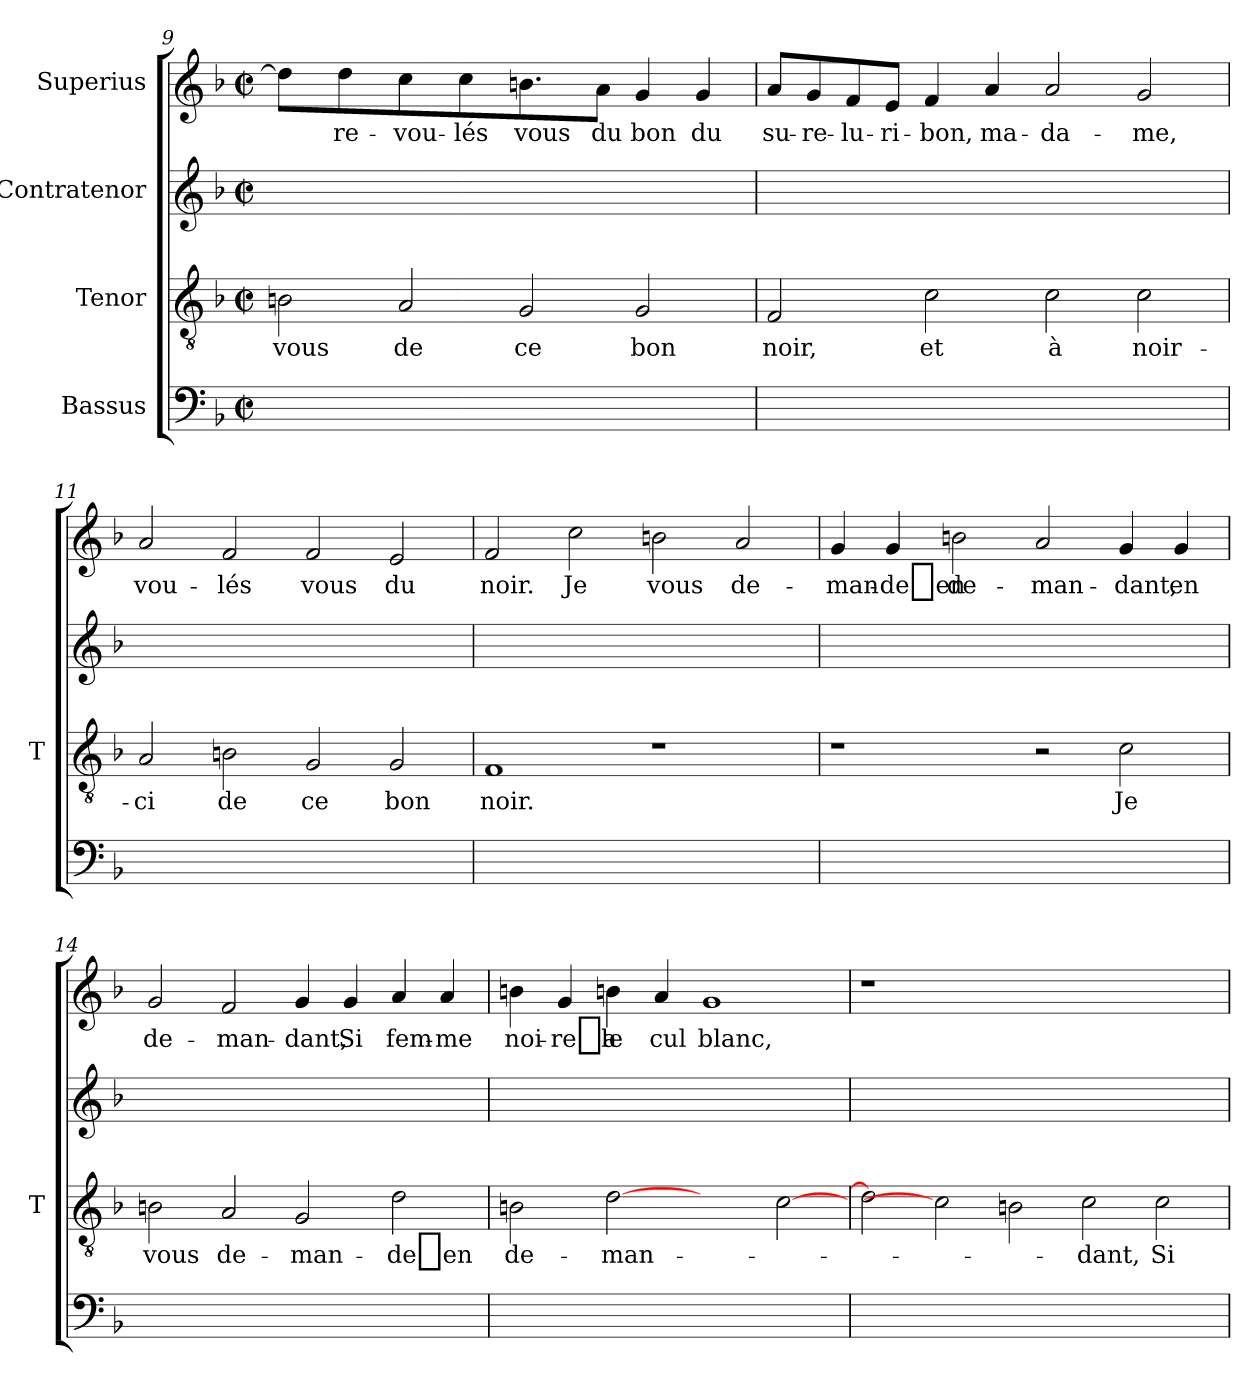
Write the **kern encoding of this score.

**kern	**kern	**text	**kern	**kern	**text
*part4	*part3	*part3	*part2	*part1	*part1
*staff4	*staff3	*staff3	*staff2	*staff1	*staff1
*I"Bassus	*I"Tenor	*	*I"Contratenor	*I"Superius	*
*	*I'T	*	*	*	*
*clefF4	*clefGv2	*	*clefG2	*clefG2	*
*k[b-]	*k[b-]	*	*k[b-]	*k[b-]	*
*F:	*F:	*	*F:	*F:	*
*M2/2	*M2/2	*	*M2/2	*M2/2	*
*met(c|)	*met(c|)	*	*met(c|)	*met(c|)	*
=9	=9	=9	=9	=9	=9
1ryy	2Bn	-vous	1ryy	4dd]	.
.	.	.	.	4dd	re-
.	2A	-de	.	4cc	vou-
.	.	.	.	4cc	-lés
1ryy	2G	-ce	1ryy	4.bn	-vous
.	.	.	.	8aJ	-du
.	2G	-bon	.	4g	-bon
.	.	.	.	4g	-du
=10	=10	=10	=10	=10	=10
1ryy	2F	-noir,	1ryy	8a	su-
.	.	.	.	8g	re-
.	.	.	.	8f	lu-
.	.	.	.	8eJ	ri-
.	2c	-et	.	4f	-bon,
.	.	.	.	4a	ma-
1ryy	2c	-à	1ryy	2a	da-
.	2c	noir-	.	2g	-me,
=11	=11	=11	=11	=11	=11
1ryy	2A	-ci	1ryy	2a	vou-
.	2Bn	-de	.	2f	-lés
1ryy	2G	-ce	1ryy	2f	-vous
.	2G	-bon	.	2e	-du
!!LO:PB:g=z
=12	=12	=12	=12	=12	=12
1ryy	1F	-noir.	1ryy	2f	-noir.
.	.	.	.	2cc	-Je
1ryy	1r	.	1ryy	2bn	-vous
.	.	.	.	2a	de-
=13	=13	=13	=13	=13	=13
1ryy	1r	.	1ryy	4g	man-
.	.	.	.	4g	-de_en
.	.	.	.	2bn	de-
1ryy	2r	.	1ryy	2a	man-
.	2c	-Je	.	4g	-dant,
.	.	.	.	4g	-en
=14	=14	=14	=14	=14	=14
1ryy	2Bn	-vous	1ryy	2g	de-
.	2A	de-	.	2f	man-
1ryy	2G	man-	1ryy	4g	-dant,
.	.	.	.	4g	-Si
.	2d	-de_en	.	4a	fem-
.	.	.	.	4a	-me
=15	=15	=15	=15	=15	=15
1ryy	2Bn	de-	1ryy	4bn	noi-
.	.	.	.	4g	-re_a
.	[2d	man-	.	4bn	-le
.	.	.	.	4a	-cul
1ryy	2ryy	.	1ryy	1g	-blanc,
.	[2c	.	.	.	.
=16	=16	=16	=16	=16	=16
1ryy	2d]	.	1ryy	1r	.
.	2c]	.	.	.	.
1ryy	2Bn	.	1ryy	1ryy	.
.	2c	-dant,	.	.	.
2ryy	2c	-Si	2ryy	2ryy	.
=	=	=	=	=	=
*-	*-	*-	*-	*-	*-
